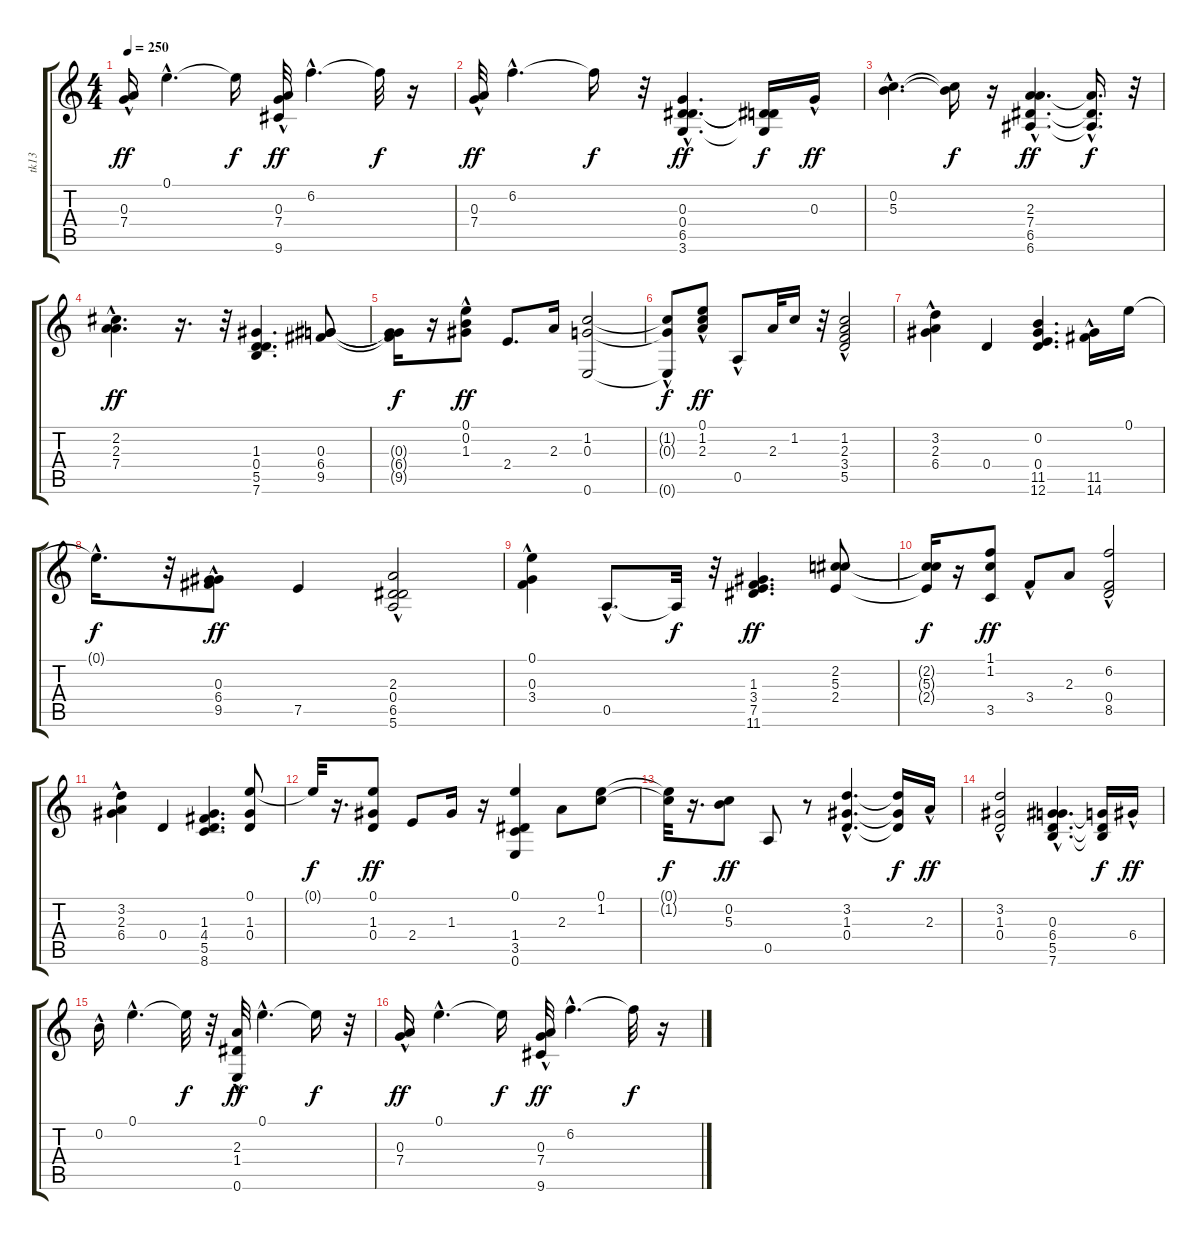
\track ("tk13" "tk13") {instrument acousticguitarsteel}
\staff {score tabs}
\tuning (E4 B3 G3 D3 A2 E2) {hide}
\ts (4 4)
\tempo 250
\clef g2
\ks c
(0.3{hac} 7.4{hac}).16{dy ff} 0.1{hac}.4{d} 0.1{t}.16{dy f} (0.3{hac} 7.4{hac} 9.6{hac}).32{dy ff} 6.2{hac}.4{d} 6.2{t}.32{dy f} r.16 |
(0.3{hac} 7.4{hac}).32{dy ff} 6.2{hac}.4{d} 6.2{t}.16{dy f} r.32 (0.3{hac} 0.4{hac} 6.5{hac} 3.6{hac}).4{d dy ff} (0.4{t} 6.5{t} 3.6{t}).16{dy f} 0.3{hac}.16{dy ff} |
(0.2{hac} 5.3{hac}).4{d} (0.2{t} 5.3{t}).16{dy f} r.16 (2.3{hac} 7.4{hac} 6.5{hac} 6.6{hac}).4{d dy ff} (7.4{t} 6.5{t} 6.6{hac t}).16{d dy f} r.32 |
(2.2 2.3{hac} 7.4{hac}).4{d dy ff} r.16{d} r.32 (1.3 0.4 5.5 7.6).4{d} (0.3 6.4 9.5).8 |
(0.3{t} 6.4{t} 9.5{t}).16{dy f} r.16 (0.1 0.2{hac} 1.3{hac}).8{dy ff} 2.4.8{d} 2.3.16 (1.2 0.3 0.6).2 |
(1.2{hac t} 0.3{t} 0.6{hac t}).8{dy f} (0.1{hac} 1.2{hac} 2.3{hac}).8{dy ff} 0.5{hac}.8 2.3.32 1.2.16 r.32 (1.2{hac} 2.3{hac} 3.4 5.5).2 |
(3.2{hac} 2.3{hac} 6.4{hac}).4 0.4.4 (0.2 0.4 11.5 12.6).4{d} (11.5{hac} 14.6{hac}).16 0.1.16 |
0.1{hac t}.16{d dy f} r.32 (0.3 6.4 9.5{hac}).8{dy ff} 7.5.4 (2.3{hac} 0.4{hac} 6.5{hac} 5.6).2 |
(0.1{hac} 0.3{hac} 3.4{hac}).4 0.5{hac}.8{d} 0.5{t}.32{dy f} r.32 (1.3 3.4 7.5 11.6).4{d dy ff} (2.2 5.3 2.4).8 |
(2.2{t} 5.3{t} 2.4{t}).16{dy f} r.16 (1.1 1.2 3.5).8{dy ff} 3.4{hac}.8 2.3.8 (6.2{hac} 0.4 8.5{hac}).2 |
(3.2{hac} 2.3{hac} 6.4{hac}).4 0.4.4 (1.3 4.4 5.5 8.6).4{d} (0.1 1.3 0.4).8 |
0.1{t}.32{dy f} r.16{d} (0.1 1.3 0.4).8{dy ff} 2.4.8 1.3.16 r.16 (0.1 1.4 3.5 0.6).4 2.3.8 (0.1 1.2).8 |
(0.1{t} 1.2{t}).32{dy f} r.16{d} (0.2 5.3).8{dy ff} 0.5.8 r.8 (3.2{hac} 1.3{hac} 0.4{hac}).4{d} (3.2{t} 1.3{t} 0.4{t}).16{dy f} 2.3{hac}.16{dy ff} |
(3.2{hac} 1.3{hac} 0.4).2 (0.3{hac} 6.4{hac} 5.5{hac} 7.6{hac}).4{d} (0.3{t} 5.5{t} 7.6{t}).16{dy f} 6.4{hac}.16{dy ff} |
0.2{hac}.16 0.1{hac}.4{d} 0.1{t}.32{dy f} r.32 (2.3{hac} 1.4{hac} 0.6).32{dy ff} 0.1{hac}.4{d} 0.1{t}.16{dy f} r.32 |
(0.3{hac} 7.4{hac}).16{dy ff} 0.1{hac}.4{d} 0.1{t}.16{dy f} (0.3{hac} 7.4{hac} 9.6{hac}).32{dy ff} 6.2{hac}.4{d} 6.2{t}.32{dy f} r.16
